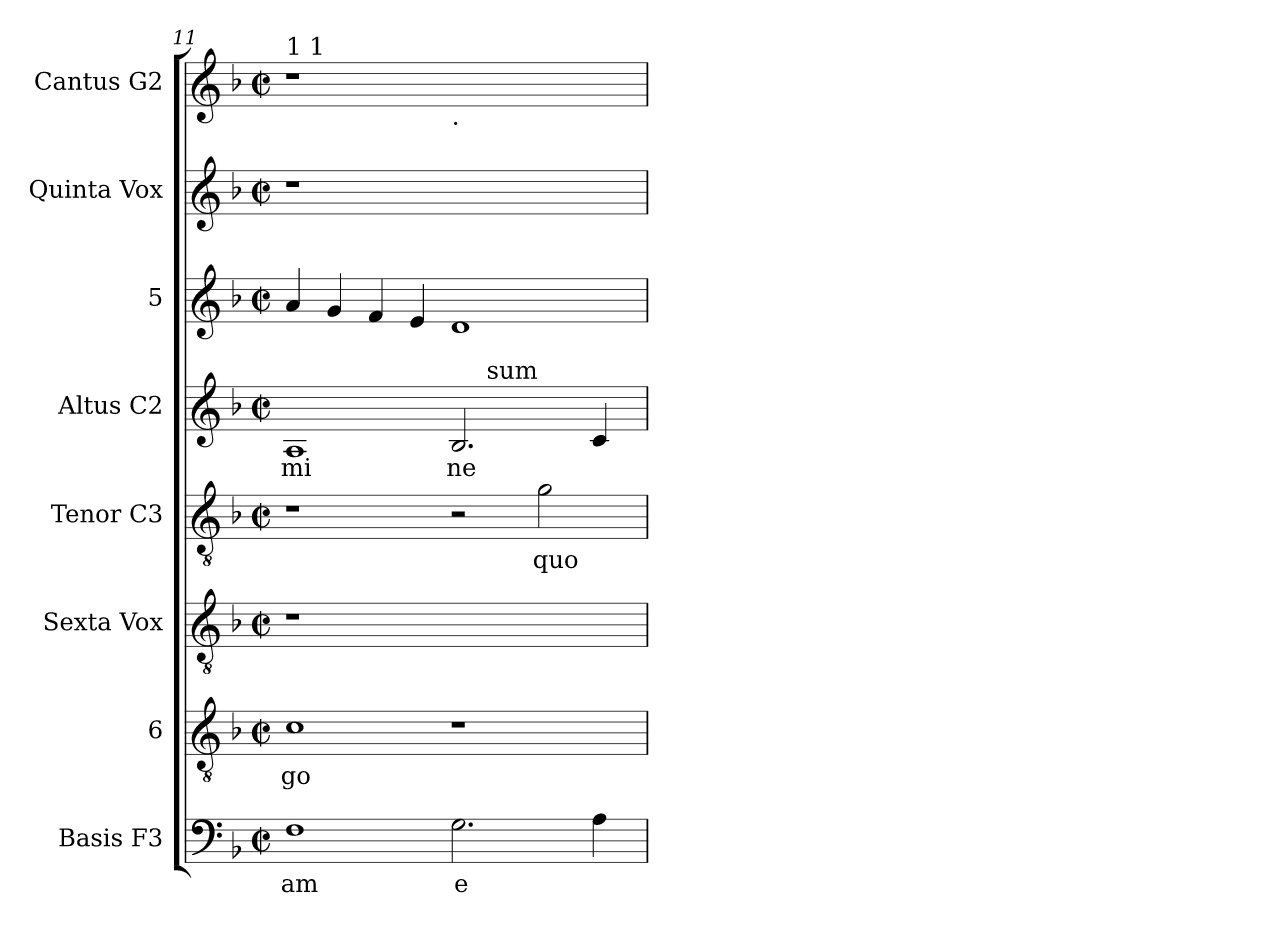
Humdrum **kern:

**kern	**text	**kern	**text	**kern	**kern	**text	**kern	**text	**kern	**text	**kern	**kern
*part8	*part8	*part7	*part7	*part6	*part5	*part5	*part4	*part4	*part3	*part3	*part2	*part1
*staff8	*staff8	*staff7	*staff7	*staff6	*staff5	*staff5	*staff4	*staff4	*staff3	*staff3	*staff2	*staff1
*I"Basis  F3	*	*I"6	*	*I"Sexta  Vox	*I"Tenor  C3	*	*I"Altus  C2	*	*I"5	*	*I"Quinta  Vox	*I"Cantus  G2
*I'B	*	*	*	*	*I'T	*	*I'A	*	*	*	*	*I'C
!!LO:PB:g=z
*clefF4	*	*clefGv2	*	*clefGv2	*clefGv2	*	*clefG2	*	*clefG2	*	*clefG2	*clefG2
*k[b-]	*	*k[b-]	*	*k[b-]	*k[b-]	*	*k[b-]	*	*k[b-]	*	*k[b-]	*k[b-]
*F:	*	*F:	*	*F:	*F:	*	*F:	*	*F:	*	*F:	*F:
*M2/2	*	*M2/2	*	*M2/2	*M2/2	*	*M2/2	*	*M2/2	*	*M2/2	*M2/2
*met(c|)	*	*met(c|)	*	*met(c|)	*met(c|)	*	*met(c|)	*	*met(c|)	*	*met(c|)	*met(c|)
=11	=11	=11	=11	=11	=11	=11	=11	=11	=11	=11	=11	=11
!	!	!	!	!	!	!	!	!	!	!	!	!LO:TX:a:t=1 1
!	!LO:LY:b:cj	!	!LO:LY:b:cj	!	!	!	!	!LO:LY:b:cj	!	!LO:LY:b:cj	!	!
*	*	*	*	*	*	*	*^	*	*	*	*	*
1F	-am	1c	-go	1r	1r	.	1A	1ryy	-mi	4a/	.	1r	1r
!	!	!	!	!	!	!	!	!	!	!	!LO:LY:b:cj	!	!
.	.	.	.	.	.	.	.	.	.	4g/	.	.	.
!	!	!	!	!	!	!	!	!	!	!	!LO:LY:b:cj	!	!
.	.	.	.	.	.	.	.	.	.	4f/	.	.	.
!	!	!	!	!	!	!	!	!	!	!	!LO:LY:b:cj	!	!
.	.	.	.	.	.	.	.	.	.	4e/	.	.	.
!	!	!	!	!	!	!	!	!	!	!	!	!	!LO:TX:b:t=.
!	!LO:LY:b:cj	!	!	!	!	!	!	!	!LO:LY:b:cj	!	!LO:LY:b:cj	!	!
2.G\	e-	1r	.	1ryy	2r	.	2.B-/	8ryy	ne	1d	.	1ryy	1ryy
.	.	.	.	.	.	.	.	64ryy	.	.	.	.	.
!	!	!	!	!	!	!	!	!LO:TX:a:t=sum	!	!	!	!	!
.	.	.	.	.	.	.	.	2ryy	.	.	.	.	.
!	!	!	!	!	!	!LO:LY:b:cj	!	!	!	!	!	!	!
.	.	.	.	.	2g\	quo-	.	.	.	.	.	.	.
.	.	.	.	.	.	.	.	4ryy	.	.	.	.	.
!	!LO:LY:b:cj	!	!	!	!	!	!	!	!LO:LY:b:cj	!	!	!	!
4A\	--	.	.	.	.	.	4c/	.	.	.	.	.	.
.	.	.	.	.	.	.	.	16..ryy	.	.	.	.	.
*	*	*	*	*	*	*	*v	*v	*	*	*	*	*
=	=	=	=	=	=	=	=	=	=	=	=	=
*-	*-	*-	*-	*-	*-	*-	*-	*-	*-	*-	*-	*-
